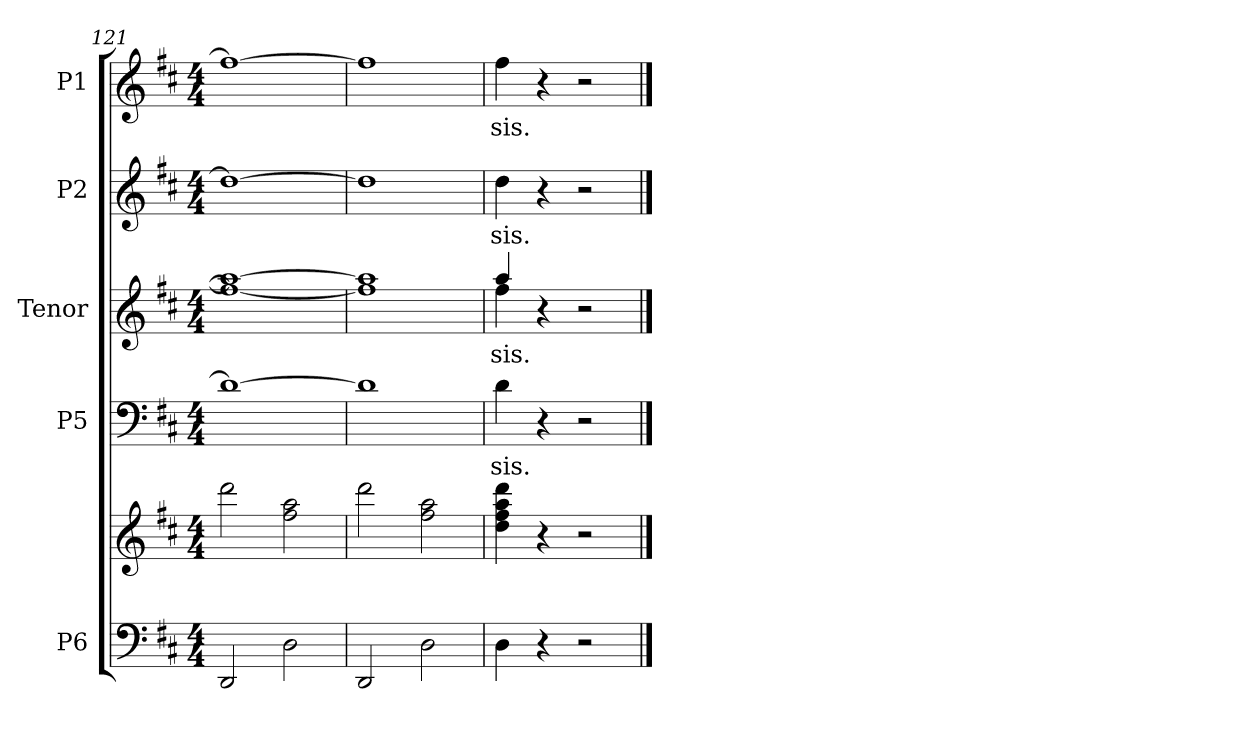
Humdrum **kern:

**kern	**kern	**kern	**text	**kern	**text	**kern	**text	**kern	**text
*part5	*part5	*part4	*part4	*part3	*part3	*part2	*part2	*part1	*part1
*staff6	*staff5	*staff4	*staff4	*staff3	*staff3	*staff2	*staff2	*staff1	*staff1
*I"P6	*	*I"P5	*	*I"Tenor	*	*I"P2	*	*I"P1	*
*	*	*	*	*I'Ten.	*	*	*	*	*
*clefF4	*clefG2	*clefF4	*	*clefG2	*	*clefG2	*	*clefG2	*
*	*	*	*	*ITrd7c12	*	*	*	*	*
*k[f#c#]	*k[f#c#]	*k[f#c#]	*	*k[f#c#]	*	*k[f#c#]	*	*k[f#c#]	*
*D:	*D:	*D:	*	*D:	*	*D:	*	*D:	*
*M4/4	*M4/4	*M4/4	*	*M4/4	*	*M4/4	*	*M4/4	*
=121	=121	=121	=121	=121	=121	=121	=121	=121	=121
*	*	*	*	*^	*	*	*	*	*
2DD/	2ddd\	1d_	.	1a_	1f#_	.	1dd_	.	1ff#_	.
2D\	2ff#\ 2aa\	.	.	.	.	.	.	.	.	.
=122	=122	=122	=122	=122	=122	=122	=122	=122	=122	=122
2DD/	2ddd\	1d]	.	1a]	1f#]	.	1dd]	.	1ff#]	.
2D\	2ff#\ 2aa\	.	.	.	.	.	.	.	.	.
=123	=123	=123	=123	=123	=123	=123	=123	=123	=123	=123
!	!	!	!LO:LY:b	!	!	!LO:LY:b	!	!LO:LY:b	!	!LO:LY:b
4D\	4dd\ 4ff#\ 4aa\ 4ddd\	4d\	-sis.	4a/	4f#\	-sis.	4dd\	-sis.	4ff#\	-sis.
4r	4r	4r	.	4r	2.ryy	.	4r	.	4r	.
2r	2r	2r	.	2r	.	.	2r	.	2r	.
*	*	*	*	*v	*v	*	*	*	*	*
==	==	==	==	==	==	==	==	==	==
*-	*-	*-	*-	*-	*-	*-	*-	*-	*-
